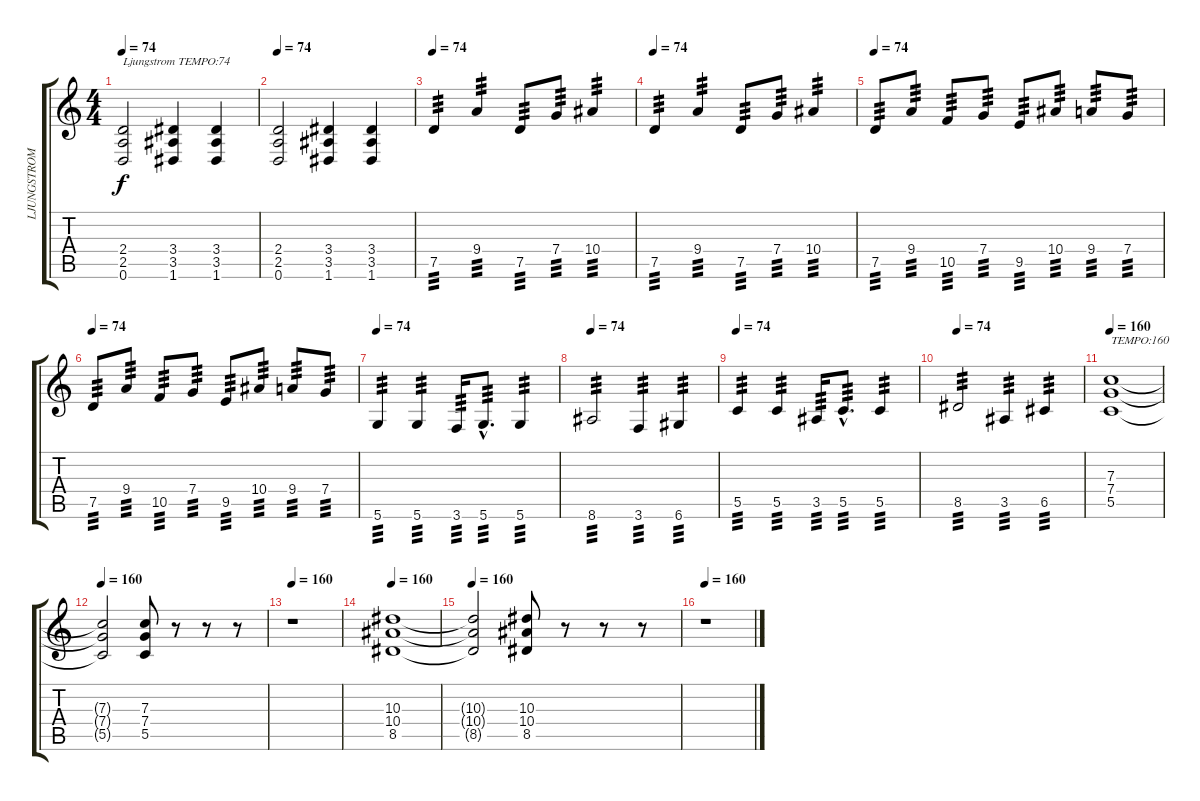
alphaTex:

\track ("LJUNGSTROM DISTORTION" "LJUNGSTROM") {instrument distortionguitar}
\staff {score tabs}
\tuning (D4 A3 F3 C3 G2 D2) {hide}
\ts (4 4)
\tempo 74
\clef g2
\ks c
(2.4 2.5 0.6).2{txt "Ljungstrom TEMPO:74" dy f instrument distortionguitar} (3.4 3.5 1.6).4 (3.4 3.5 1.6).4 |
\tempo 74
(2.4 2.5 0.6).2 (3.4 3.5 1.6).4 (3.4 3.5 1.6).4 |
\tempo 74
7.5.4{tp 3} 9.4.4{tp 3} 7.5.8{tp 3} 7.4.8{tp 3} 10.4.4{tp 3} |
\tempo 74
7.5.4{tp 3} 9.4.4{tp 3} 7.5.8{tp 3} 7.4.8{tp 3} 10.4.4{tp 3} |
\tempo 74
7.5.8{tp 3} 9.4.8{tp 3} 10.5.8{tp 3} 7.4.8{tp 3} 9.5.8{tp 3} 10.4.8{tp 3} 9.4.8{tp 3} 7.4.8{tp 3} |
\tempo 74
7.5.8{tp 3} 9.4.8{tp 3} 10.5.8{tp 3} 7.4.8{tp 3} 9.5.8{tp 3} 10.4.8{tp 3} 9.4.8{tp 3} 7.4.8{tp 3} |
\tempo 74
5.6.4{tp 3} 5.6.4{tp 3} 3.6.16{tp 3} 5.6{hac}.8{d tp 3} 5.6.4{tp 3} |
\tempo 74
8.6.2{tp 3} 3.6.4{tp 3} 6.6.4{tp 3} |
\tempo 74
5.5.4{tp 3} 5.5.4{tp 3} 3.5.16{tp 3} 5.5{hac}.8{d tp 3} 5.5.4{tp 3} |
\tempo 74
8.5.2{tp 3} 3.5.4{tp 3} 6.5.4{tp 3} |
\tempo 160
(7.3 7.4 5.5).1{txt "TEMPO:160"} |
\tempo 160
(7.3{t} 7.4{t} 5.5{t}).2 (7.3 7.4 5.5).8 r.8 r.8 r.8 |
\tempo 160
r.1 |
\tempo 160
(10.3 10.4 8.5).1 |
\tempo 160
(10.3{t} 10.4{t} 8.5{t}).2 (10.3 10.4 8.5).8 r.8 r.8 r.8 |
\tempo 160
r.1
